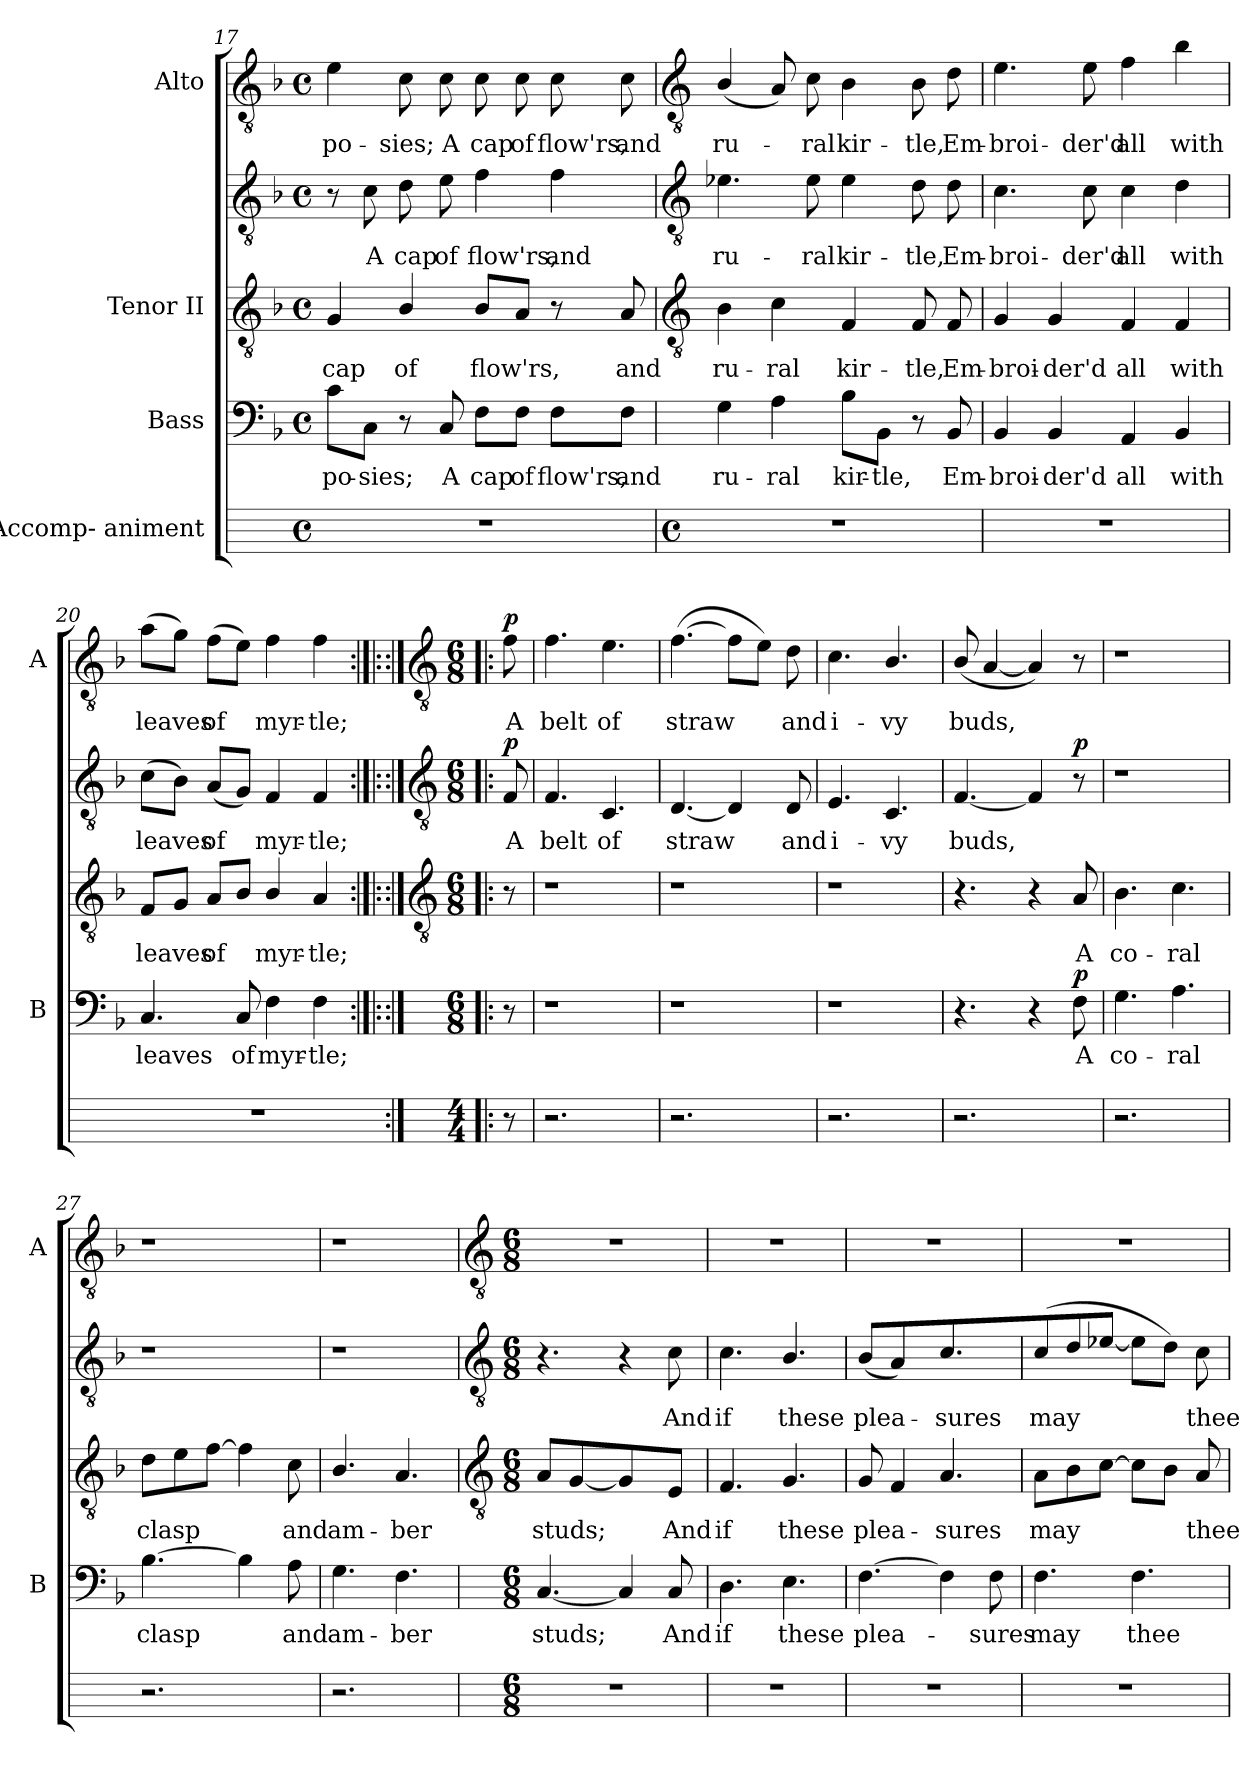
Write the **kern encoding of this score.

**kern	**kern	**text	**dynam	**kern	**text	**kern	**text	**dynam	**kern	**text	**dynam
*part4	*part3	*part3	*part3	*part2	*part2	*part2	*part2	*part2	*part1	*part1	*part1
*staff5	*staff4	*staff4	*staff4	*staff3	*staff3	*staff2	*staff2	*staff2/3	*staff1	*staff1	*staff1
*I"Accomp- animent	*I"Bass	*	*	*I"Tenor II	*	*	*	*	*I"Alto	*	*
*	*I'B	*	*	*	*	*	*	*	*I'A	*	*
*	*clefF4	*	*	*clefGv2	*	*clefGv2	*	*	*clefGv2	*	*
*	*k[b-]	*	*	*k[b-]	*	*k[b-]	*	*	*k[b-]	*	*
*	*F:	*	*	*F:	*	*F:	*	*	*F:	*	*
*M4/4	*M4/4	*	*	*M4/4	*	*M4/4	*	*	*M4/4	*	*
*met(c)	*met(c)	*	*	*met(c)	*	*met(c)	*	*	*met(c)	*	*
=17	=17	=17	=17	=17	=17	=17	=17	=17	=17	=17	=17
!	!	!LO:LY:b	!	!	!LO:LY:b	!	!	!	!	!LO:LY:b	!
1r	8c\L	po-	.	4G	cap	8r	.	.	4e	po-	.
!	!	!LO:LY:b	!	!	!	!	!LO:LY:b	!	!	!	!
.	8C\J	-sies;	.	.	.	8c	A	.	.	.	.
!	!	!	!	!	!LO:LY:b	!	!LO:LY:b	!	!	!LO:LY:b	!
.	8r	.	.	4B-/	of	8d	cap	.	8c	-sies;	.
!	!	!LO:LY:b	!	!	!	!	!LO:LY:b	!	!	!LO:LY:b	!
.	8C	A	.	.	.	8e	of	.	8c	A	.
!	!	!LO:LY:b	!	!	!LO:LY:b	!	!LO:LY:b	!	!	!LO:LY:b	!
.	8F\L	cap	.	8B-L	flow'rs,	4f	flow'rs,	.	8c	cap	.
!	!	!LO:LY:b	!	!	!	!	!	!	!	!LO:LY:b	!
.	8F\J	of	.	8AJ	.	.	.	.	8c	of	.
!	!	!LO:LY:b	!	!	!	!	!LO:LY:b	!	!	!LO:LY:b	!
.	8F\L	flow'rs,	.	8r	.	4f	and	.	8c	flow'rs,	.
!	!	!LO:LY:b	!	!	!LO:LY:b	!	!	!	!	!LO:LY:b	!
.	8F\J	and	.	8A	and	.	.	.	8c	and	.
!!LO:LB:g=z
=18	=18	=18	=18	=18	=18	=18	=18	=18	=18	=18	=18
*	*	*	*	*clefGv2	*	*clefGv2	*	*	*clefGv2	*	*
*M4/4	*	*	*	*	*	*	*	*	*	*	*
*met(c)	*	*	*	*	*	*	*	*	*	*	*
!	!	!LO:LY:b	!	!	!LO:LY:b	!	!LO:LY:b	!	!	!LO:LY:b	!
1r	4G	ru-	.	4B-	-ru-	4.e-X	ru-	.	(<4B-/	ru-	.
!	!	!LO:LY:b	!	!	!LO:LY:b	!	!	!	!	!	!
.	4A	-ral	.	4c	-ral	.	.	.	8A)	.	.
!	!	!	!	!	!	!	!LO:LY:b	!	!	!LO:LY:b	!
.	.	.	.	.	.	8e-	-ral	.	8c	ral	.
!	!	!LO:LY:b	!	!	!LO:LY:b	!	!LO:LY:b	!	!	!LO:LY:b	!
.	8B-\L	kir-	.	4F	kir-	4e-	kir-	.	4B-	kir-	.
!	!	!LO:LY:b	!	!	!	!	!	!	!	!	!
.	8BB-\J	-tle,	.	.	.	.	.	.	.	.	.
!	!	!	!	!	!LO:LY:b	!	!LO:LY:b	!	!	!LO:LY:b	!
.	8r	.	.	8F	-tle,	8d	-tle,	.	8B-	-tle,	.
!	!	!LO:LY:b	!	!	!LO:LY:b	!	!LO:LY:b	!	!	!LO:LY:b	!
.	8BB-	Em-	.	8F	Em-	8d	Em-	.	8d	Em-	.
=19	=19	=19	=19	=19	=19	=19	=19	=19	=19	=19	=19
!	!	!LO:LY:b	!	!	!LO:LY:b	!	!LO:LY:b	!	!	!LO:LY:b	!
1r	4BB-	-broi-	.	4G	broi-	4.c	-broi-	.	4.e	-broi-	.
!	!	!LO:LY:b	!	!	!LO:LY:b	!	!	!	!	!	!
.	4BB-	-der'd	.	4G	-der'd	.	.	.	.	.	.
!	!	!	!	!	!	!	!LO:LY:b	!	!	!LO:LY:b	!
.	.	.	.	.	.	8c	-der'd	.	8e	-der'd	.
!	!	!LO:LY:b	!	!	!LO:LY:b	!	!LO:LY:b	!	!	!LO:LY:b	!
.	4AA	all	.	4F	all	4c	all	.	4f	all	.
!	!	!LO:LY:b	!	!	!LO:LY:b	!	!LO:LY:b	!	!	!LO:LY:b	!
.	4BB-	with	.	4F	with	4d	with	.	4b-	with	.
=20	=20	=20	=20	=20	=20	=20	=20	=20	=20	=20	=20
!	!	!LO:LY:b	!	!	!LO:LY:b	!	!LO:LY:b	!	!	!LO:LY:b	!
1r	4.C	leaves	.	8FL	leaves	(>8cL	leaves	.	(>8aL	leaves	.
.	.	.	.	8GJ	.	8B-J)	.	.	8gJ)	.	.
!	!	!	!	!	!LO:LY:b	!	!LO:LY:b	!	!	!LO:LY:b	!
.	.	.	.	8AL	of	(<8AL	of	.	(>8fL	of	.
!	!	!LO:LY:b	!	!	!	!	!	!	!	!	!
.	8C	of	.	8B-J	.	8GJ)	.	.	8eJ)	.	.
!	!	!LO:LY:b	!	!	!LO:LY:b	!	!LO:LY:b	!	!	!LO:LY:b	!
.	4F	myr-	.	4B-/	myr-	4F	myr-	.	4f	myr-	.
!	!	!LO:LY:b	!	!	!LO:LY:b	!	!LO:LY:b	!	!	!LO:LY:b	!
.	4F	-tle;	.	4A	-tle;	4F	-tle;	.	4f	-tle;	.
!!LO:LB:g=z
=21!|:	=21:|!|:	=21:|!|:	=21:|!|:	=21:|!|:	=21:|!|:	=21:|!|:	=21:|!|:	=21:|!|:	=21:|!|:	=21:|!|:	=21:|!|:
*	*	*	*	*clefGv2	*	*clefGv2	*	*	*clefGv2	*	*
*M4/4	*M6/8	*	*	*M6/8	*	*M6/8	*	*	*M6/8	*	*
!	!	!	!	!	!	!	!LO:LY:b	!LO:DY:b	!	!LO:LY:b	!LO:DY:b
8r	8r	.	.	8r	.	8F	A	p	8f	A	p
=22	=22	=22	=22	=22	=22	=22	=22	=22	=22	=22	=22
!	!LO:N:vis=1	!	!	!LO:N:vis=1	!	!	!LO:LY:b	!	!	!LO:LY:b	!
2.r	2.r	.	.	2.r	.	4.F	belt	.	4.f	belt	.
!	!	!	!	!	!	!	!LO:LY:b	!	!	!LO:LY:b	!
.	.	.	.	.	.	4.C	of	.	4.e	of	.
=23	=23	=23	=23	=23	=23	=23	=23	=23	=23	=23	=23
!	!LO:N:vis=1	!	!	!LO:N:vis=1	!	!	!LO:LY:b	!	!	!LO:LY:b	!
2.r	2.r	.	.	2.r	.	[4.D	straw	.	(>[4.f	straw	.
.	.	.	.	.	.	4D]	.	.	8fL]	.	.
.	.	.	.	.	.	.	.	.	8eJ)	.	.
!	!	!	!	!	!	!	!LO:LY:b	!	!	!LO:LY:b	!
.	.	.	.	.	.	8D	and	.	8d	and	.
=24	=24	=24	=24	=24	=24	=24	=24	=24	=24	=24	=24
!	!LO:N:vis=1	!	!	!LO:N:vis=1	!	!	!LO:LY:b	!	!	!LO:LY:b	!
2.r	2.r	.	.	2.r	.	4.E	i-	.	4.c	i-	.
!	!	!	!	!	!	!	!LO:LY:b	!	!	!LO:LY:b	!
.	.	.	.	.	.	4.C	-vy	.	4.B-/	-vy	.
=25	=25	=25	=25	=25	=25	=25	=25	=25	=25	=25	=25
!	!	!	!	!	!	!	!LO:LY:b	!	!	!LO:LY:b	!
2.r	4.r	.	.	4.r	.	[4.F	buds,	.	(<8B-/L	buds,	.
.	.	.	.	.	.	.	.	.	[4A	.	.
.	4r	.	.	4r	.	4F]	.	.	4A])	.	.
!	!	!LO:LY:b	!LO:DY:b	!	!LO:LY:b	!	!	!LO:DY:b=2	!	!	!
.	8F	A	p	8A	A	8r	.	p	8r	.	.
=26	=26	=26	=26	=26	=26	=26	=26	=26	=26	=26	=26
!	!	!LO:LY:b	!	!	!LO:LY:b	!LO:N:vis=1	!	!	!LO:N:vis=1	!	!
2.r	4.G	co-	.	4.B-	co-	2.r	.	.	2.r	.	.
!	!	!LO:LY:b	!	!	!LO:LY:b	!	!	!	!	!	!
.	4.A	-ral	.	4.c	-ral	.	.	.	.	.	.
=27	=27	=27	=27	=27	=27	=27	=27	=27	=27	=27	=27
!	!	!LO:LY:b	!	!	!LO:LY:b	!LO:N:vis=1	!	!	!LO:N:vis=1	!	!
2.r	[4.B-	clasp	.	8dL	clasp	2.r	.	.	2.r	.	.
.	.	.	.	8e	.	.	.	.	.	.	.
.	.	.	.	[8fJ	.	.	.	.	.	.	.
.	4B-]	.	.	4f]	.	.	.	.	.	.	.
!	!	!LO:LY:b	!	!	!LO:LY:b	!	!	!	!	!	!
.	8A	and	.	8c	and	.	.	.	.	.	.
=28	=28	=28	=28	=28	=28	=28	=28	=28	=28	=28	=28
!	!	!LO:LY:b	!	!	!LO:LY:b	!LO:N:vis=1	!	!	!LO:N:vis=1	!	!
2.r	4.G	am-	.	4.B-/	am-	2.r	.	.	2.r	.	.
!	!	!LO:LY:b	!	!	!LO:LY:b	!	!	!	!	!	!
.	4.F	-ber	.	4.A	-ber	.	.	.	.	.	.
!!LO:LB:g=z
=29	=29	=29	=29	=29	=29	=29	=29	=29	=29	=29	=29
*	*	*	*	*clefGv2	*	*clefGv2	*	*	*clefGv2	*	*
*M6/8	*M6/8	*	*	*M6/8	*	*M6/8	*	*	*M6/8	*	*
!	!	!LO:LY:b	!	!	!LO:LY:b	!	!	!	!LO:N:vis=1	!	!
2.r	[4.C	studs;	.	8AL	studs;	4.r	.	.	2.r	.	.
.	.	.	.	[4G	.	.	.	.	.	.	.
.	4C]	.	.	4G]	.	4r	.	.	.	.	.
!	!	!LO:LY:b	!	!	!LO:LY:b	!	!LO:LY:b	!	!	!	!
.	8C	And	.	8EJ	And	8c	And	.	.	.	.
=30	=30	=30	=30	=30	=30	=30	=30	=30	=30	=30	=30
!	!	!LO:LY:b	!	!	!LO:LY:b	!	!LO:LY:b	!	!LO:N:vis=1	!	!
2.r	4.D	if	.	4.F	if	4.c	if	.	2.r	.	.
!	!	!LO:LY:b	!	!	!LO:LY:b	!	!LO:LY:b	!	!	!	!
.	4.E	these	.	4.G	these	4.B-/	these	.	.	.	.
=31	=31	=31	=31	=31	=31	=31	=31	=31	=31	=31	=31
!	!	!LO:LY:b	!	!	!LO:LY:b	!	!LO:LY:b	!	!LO:N:vis=1	!	!
2.r	[4.F	plea-	.	8G	plea-	(<8B-/L	plea-	.	2.r	.	.
.	.	.	.	4F	.	4A)	.	.	.	.	.
!	!	!	!	!	!LO:LY:b	!	!LO:LY:b	!	!	!	!
.	4F]	.	.	4.A	sures	4.c	sures	.	.	.	.
!	!	!LO:LY:b	!	!	!	!	!	!	!	!	!
.	8F	sures	.	.	.	.	.	.	.	.	.
=32	=32	=32	=32	=32	=32	=32	=32	=32	=32	=32	=32
!	!	!LO:LY:b	!	!	!LO:LY:b	!	!LO:LY:b	!	!LO:N:vis=1	!	!
2.r	4.F	may	.	8AL	may	(>8c	may	.	2.r	.	.
.	.	.	.	8B-	.	8d	.	.	.	.	.
.	.	.	.	[8cJ	.	[8e-XJ	.	.	.	.	.
!	!	!LO:LY:b	!	!	!	!	!	!	!	!	!
.	4.F	thee	.	8cL]	.	8e-L]	.	.	.	.	.
.	.	.	.	8B-J	.	8dJ)	.	.	.	.	.
!	!	!	!	!	!LO:LY:b	!	!LO:LY:b	!	!	!	!
.	.	.	.	8A	thee	8c	thee	.	.	.	.
=	=	=	=	=	=	=	=	=	=	=	=
*-	*-	*-	*-	*-	*-	*-	*-	*-	*-	*-	*-
